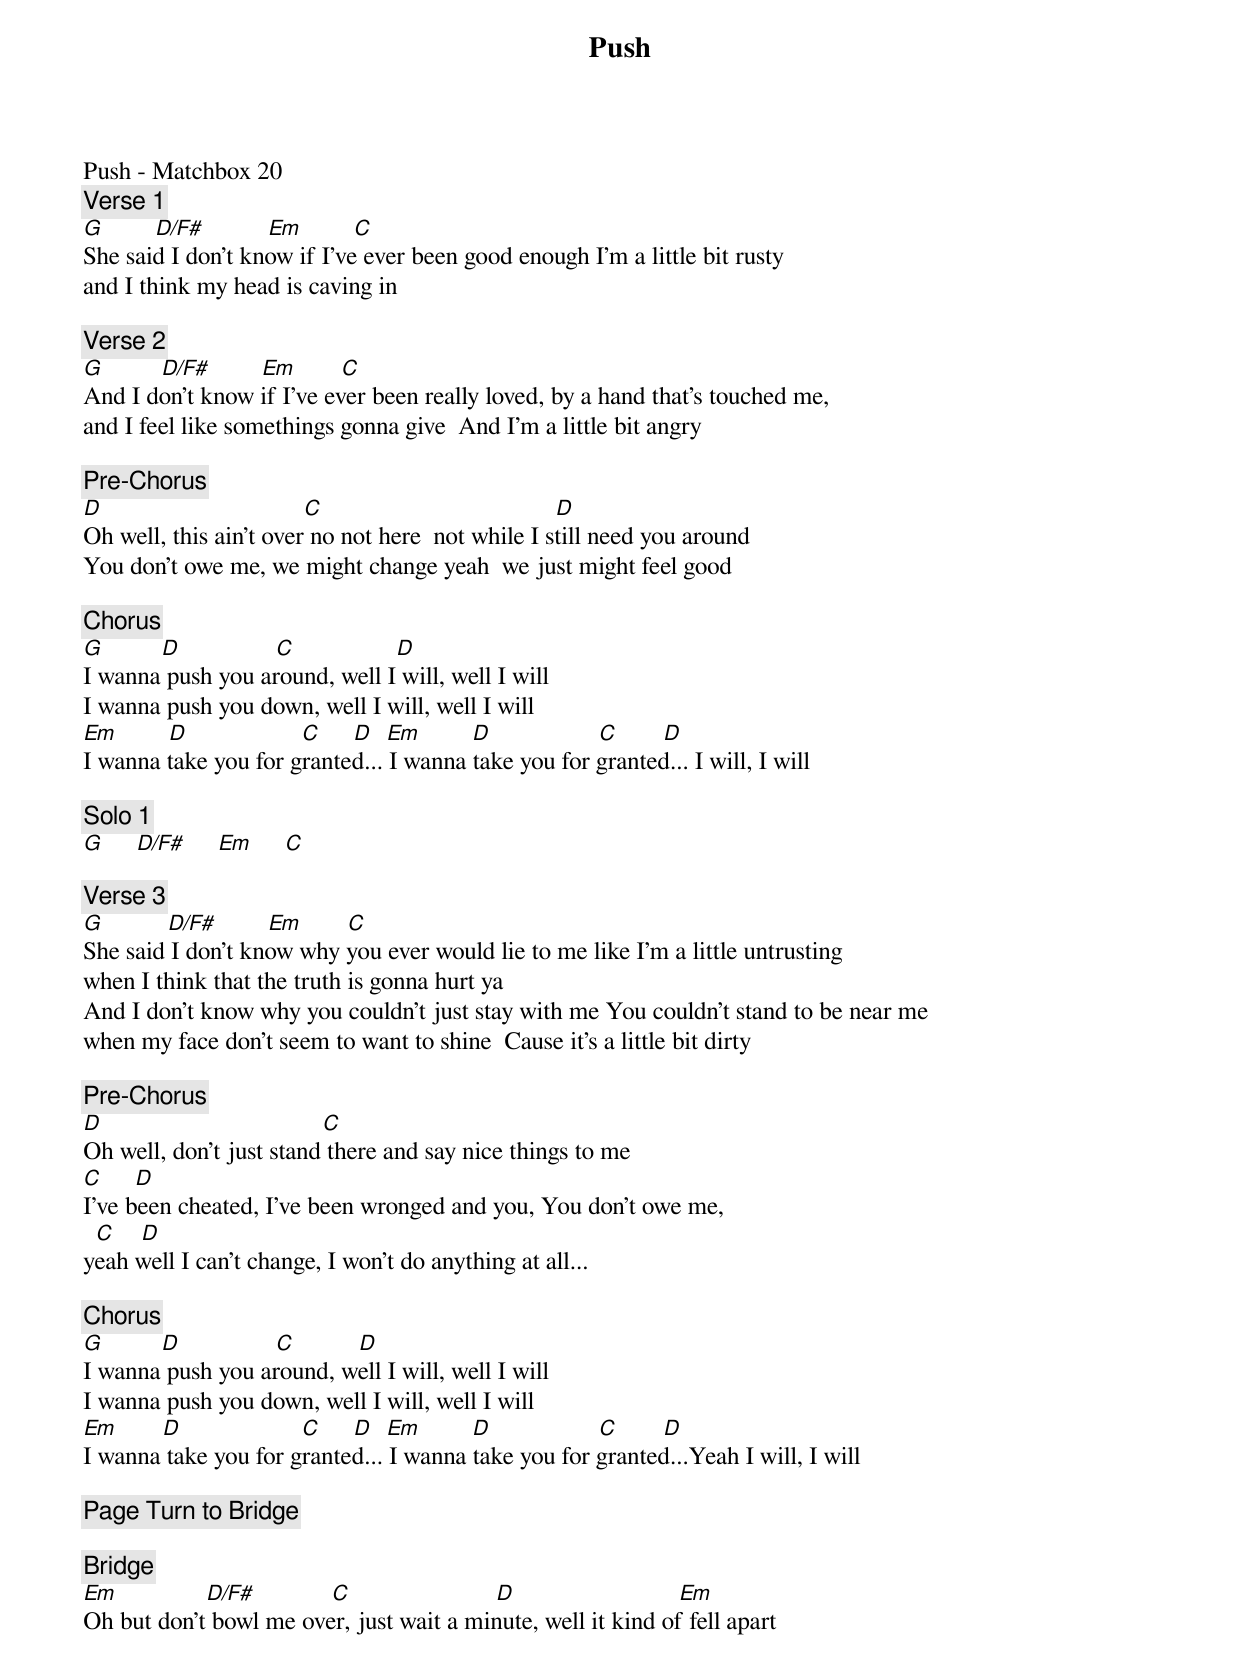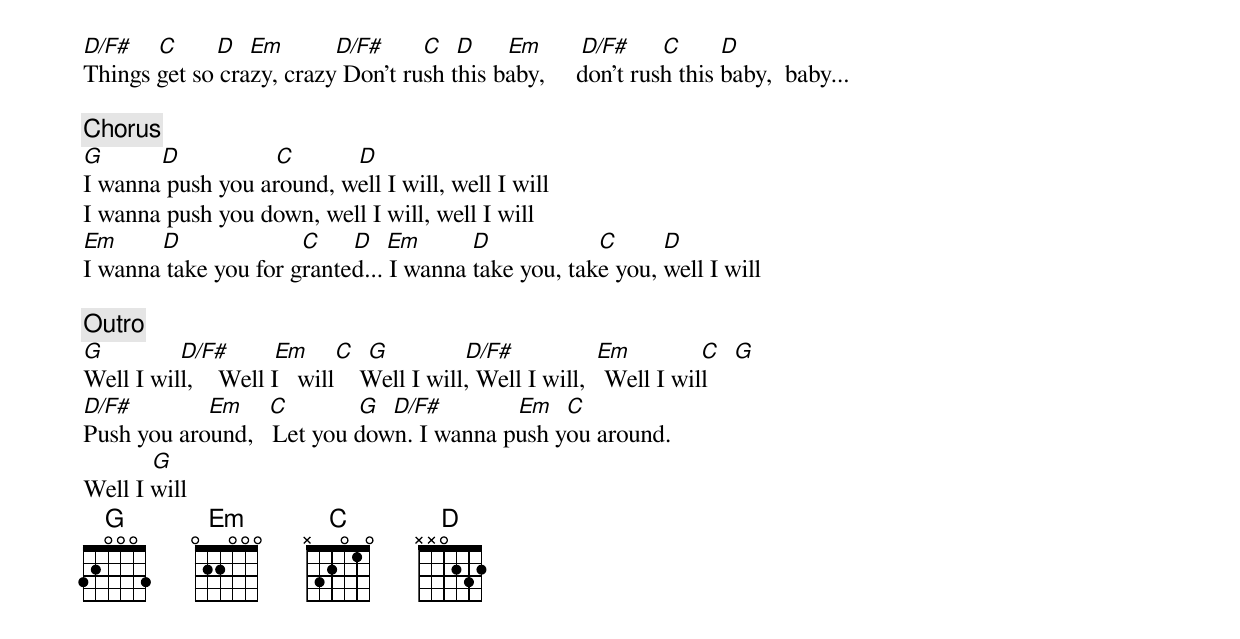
{title: Push}
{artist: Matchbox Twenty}
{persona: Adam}
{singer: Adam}
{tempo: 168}
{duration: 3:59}
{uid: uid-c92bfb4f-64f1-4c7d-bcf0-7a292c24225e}
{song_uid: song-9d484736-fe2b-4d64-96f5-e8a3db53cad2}



Push - Matchbox 20
{comment: Verse 1}
[G]     			[D/F#]     		   [Em]     			[C]
She said I don't know if I've ever been good enough	I'm a little bit rusty
and I think my head is caving in

{comment: Verse 2}
[G]     				[D/F#]     			[Em]     		[C]
And I don't know if I've ever been really loved, by a hand that's touched me,
and I feel like somethings gonna give		And I'm a little bit angry

{comment: Pre-Chorus}
[D]                             			[C]                                  			[D]
Oh well, this ain't over no not here 	not while I still need you around
You don't owe me, we might change yeah 	we just might feel good

{comment: Chorus}
[G]       		[D]               [C]         		     [D]
I wanna push you around, well I will, well I will
I wanna push you down, well I will, well I will
[Em]      		[D]                 	[C]     [D]		[Em]      		[D]                 [C]     		[D]
I wanna take you for granted...	I wanna take you for granted... I will, I will

{comment: Solo 1}
[G]     [D/F#]     [Em]     [C]

{comment: Verse 3}
[G]     					[D/F#]     			[Em]     		[C]
She said I don't know why you ever would lie to me like I'm a little untrusting
when I think that the truth is gonna hurt ya
And I don't know why you couldn't just stay with me You couldn't stand to be near me
when my face don't seem to want to shine		Cause it's a little bit dirty

{comment: Pre-Chorus}
[D]                             						[C]
Oh well, don't just stand there and say nice things to me
[C]					[D]
I've been cheated, I've been wronged and you, You don't owe me,
		[C]				[D]
yeah well I can't change, I won't do anything at all...

{comment: Chorus}
[G]       		[D]               [C]         	[D]
I wanna push you around, well I will, well I will
I wanna push you down, well I will, well I will
[Em]      	[D]                 		[C]     [D]		[Em]      		[D]                 [C]     		[D]
I wanna take you for granted...	I wanna take you for granted...Yeah I will, I will

{comment: Page Turn to Bridge}

{comment: Bridge}
[Em]              [D/F#]     		     [C]                     		[D]                       			[Em]
Oh but don't bowl me over, just wait a minute, well it kind of fell apart
[D/F#]  		[C]      [D]		[Em]        [D/F#]    		[C]  [D]    	[Em]      [D/F#]     [C]     	[D]
Things get so crazy, crazy	Don't rush this baby,     don't rush this baby,  baby...

{comment: Chorus}
[G]       		[D]               [C]         	[D]
I wanna push you around, well I will, well I will
I wanna push you down, well I will, well I will
[Em]      	[D]                 		[C]     [D]		[Em]      		[D]                 [C]     		[D]
I wanna take you for granted...	I wanna take you, take you, well I will

{comment: Outro}
[G]            [D/F#]      	[Em]    [C] 	[G]            [D/F#]	            [Em]           [C] 	[G]
Well I will,    Well I   will    Well I will, Well I will,   Well I will
[D/F#]            [Em]   	[C]         		[G]		[D/F#]            [Em] 	[C]
Push you around,   Let you down. I wanna push you around.
           [G]
Well I will
